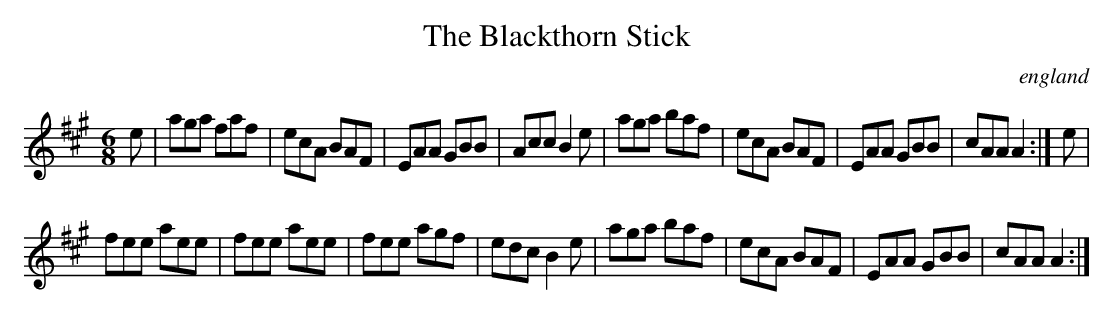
X:1
T:The Blackthorn Stick
O:england
M:6/8
L:1/8
K:A
e |aga faf|ecA BAF|EAA GBB|Acc B2 e|aga baf|ecA BAF|EAA GBB|cAA A2:|e |
fee aee|fee aee|fee agf|edc B2 e|aga baf|ecA BAF|EAA GBB|cAA A2:|
